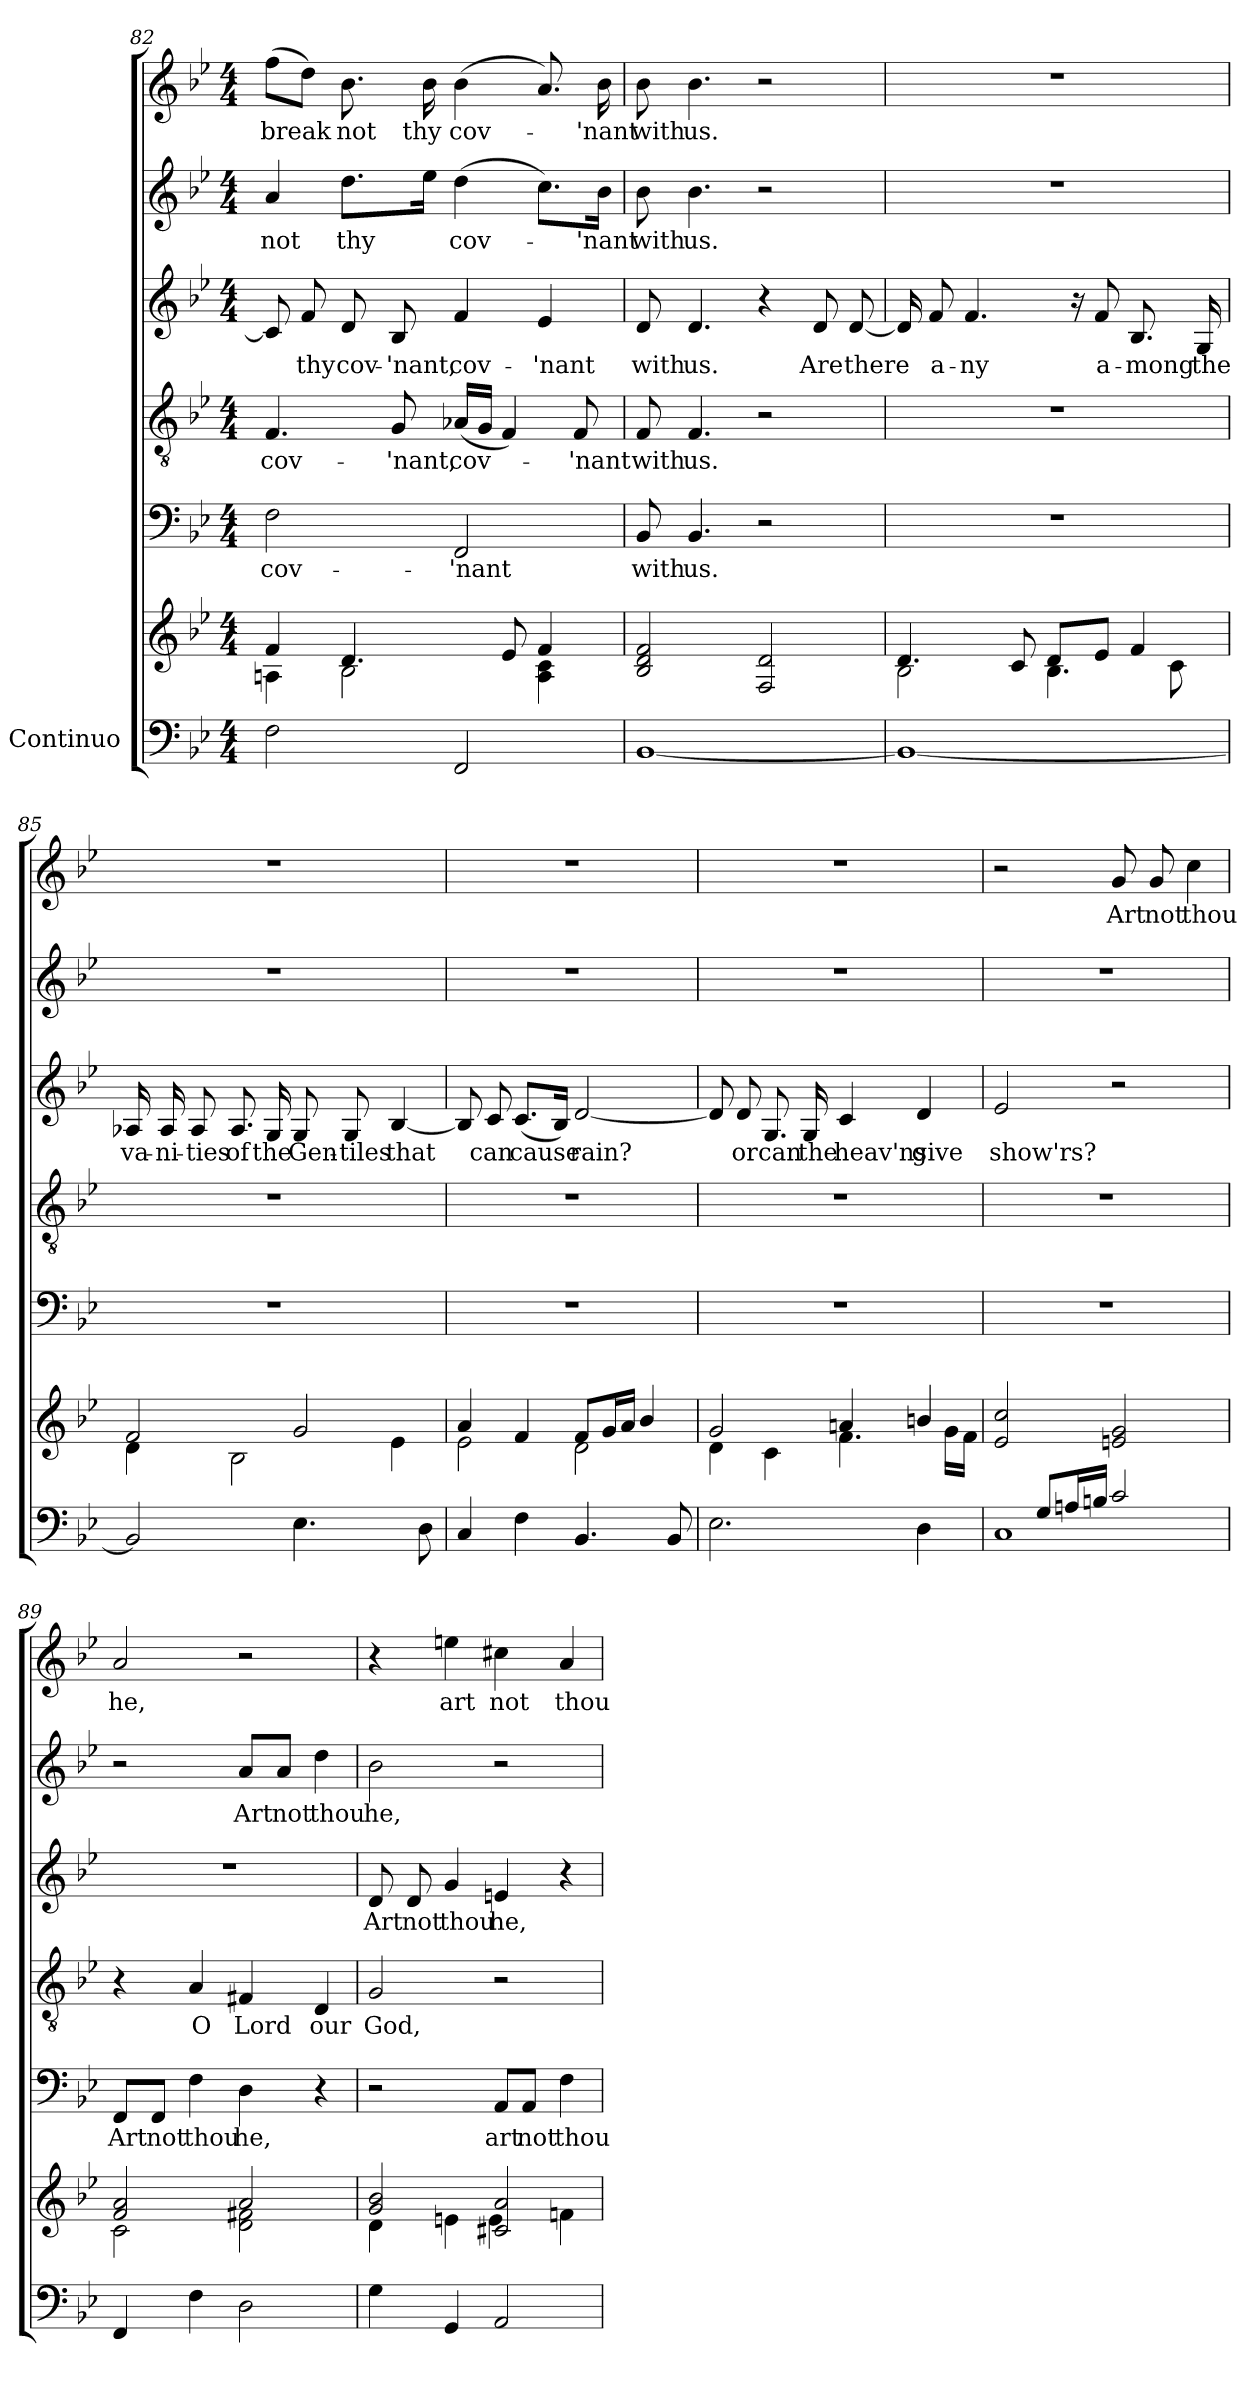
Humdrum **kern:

**kern	**kern	**kern	**text	**kern	**text	**kern	**text	**kern	**text	**kern	**text
*part6	*part6	*part5	*part5	*part4	*part4	*part3	*part3	*part2	*part2	*part1	*part1
*staff7	*staff6	*staff5	*staff5	*staff4	*staff4	*staff3	*staff3	*staff2	*staff2	*staff1	*staff1
*I"Continuo	*	*	*	*	*	*	*	*	*	*	*
*clefF4	*clefG2	*clefF4	*	*clefGv2	*	*clefG2	*	*clefG2	*	*clefG2	*
*k[b-e-]	*k[b-e-]	*k[b-e-]	*	*k[b-e-]	*	*k[b-e-]	*	*k[b-e-]	*	*k[b-e-]	*
*g:	*g:	*g:	*	*g:	*	*g:	*	*g:	*	*g:	*
*M4/4	*M4/4	*M4/4	*	*M4/4	*	*M4/4	*	*M4/4	*	*M4/4	*
=82	=82	=82	=82	=82	=82	=82	=82	=82	=82	=82	=82
*	*^	*	*	*	*	*	*	*	*	*	*
!	!	!	!	!LO:LY:b	!	!LO:LY:b	!	!	!	!LO:LY:b	!	!LO:LY:b
2F\	4f/	4An\	2F\	cov-	4.F/	cov-	8c/]	.	4a/	not	(>8ff\L	break
!	!	!	!	!	!	!	!	!LO:LY:b	!	!	!	!
.	.	.	.	.	.	.	8f/	thy	.	.	8dd\J)	.
!	!	!	!	!	!	!	!	!LO:LY:b	!	!LO:LY:b	!	!LO:LY:b
.	4.d/	2B-\	.	.	.	.	8d/	cov-	8.dd\L	thy	8.b-\	not
!	!	!	!	!	!	!LO:LY:b	!	!LO:LY:b	!	!	!	!
.	.	.	.	.	8G/	-'nant,	8B-/	-'nant,	.	.	.	.
!	!	!	!	!	!	!	!	!	!	!	!	!LO:LY:b
.	.	.	.	.	.	.	.	.	16ee-\Jk	.	16b-\	thy
!	!	!	!	!LO:LY:b	!	!LO:LY:b	!	!LO:LY:b	!	!LO:LY:b	!	!LO:LY:b
2FF/	.	.	2FF/	-'nant	(<16A-X/LL	cov-	4f/	cov-	(>4dd\	cov-	(>4b-\	cov-
.	.	.	.	.	16G/JJ	.	.	.	.	.	.	.
.	8e-/	.	.	.	4F/)	.	.	.	.	.	.	.
!	!	!	!	!	!	!	!	!LO:LY:b	!	!	!	!
.	4f/	4A\ 4c\	.	.	.	.	4e-/	-'nant	8.cc\L)	.	8.a/)	.
!	!	!	!	!	!	!LO:LY:b	!	!	!	!	!	!
.	.	.	.	.	8F/	-'nant	.	.	.	.	.	.
!	!	!	!	!	!	!	!	!	!	!LO:LY:b	!	!LO:LY:b
.	.	.	.	.	.	.	.	.	16b-\Jk	-'nant	16b-\	-'nant
*	*v	*v	*	*	*	*	*	*	*	*	*	*
=83	=83	=83	=83	=83	=83	=83	=83	=83	=83	=83	=83
!	!	!	!LO:LY:b	!	!LO:LY:b	!	!LO:LY:b	!	!LO:LY:b	!	!LO:LY:b
[<1BB-	2B-/ 2d/ 2f/	8BB-/	with	8F/	with	8d/	with	8b-\	with	8b-\	with
!	!	!	!LO:LY:b	!	!LO:LY:b	!	!LO:LY:b	!	!LO:LY:b	!	!LO:LY:b
.	.	4.BB-/	us.	4.F/	us.	4.d/	us.	4.b-\	us.	4.b-\	us.
.	2F/ 2d/	2r	.	2r	.	4r	.	2r	.	2r	.
!	!	!	!	!	!	!	!LO:LY:b	!	!	!	!
.	.	.	.	.	.	8d/	Are	.	.	.	.
!	!	!	!	!	!	!	!LO:LY:b	!	!	!	!
.	.	.	.	.	.	[<8d/	there	.	.	.	.
=84	=84	=84	=84	=84	=84	=84	=84	=84	=84	=84	=84
*	*^	*	*	*	*	*	*	*	*	*	*
1BB-_	4.d/	2B-\	1r	.	1r	.	16d/]	.	1r	.	1r	.
!	!	!	!	!	!	!	!	!LO:LY:b	!	!	!	!
.	.	.	.	.	.	.	8f/	a-	.	.	.	.
!	!	!	!	!	!	!	!	!LO:LY:b	!	!	!	!
.	.	.	.	.	.	.	4.f/	-ny	.	.	.	.
.	8c/	.	.	.	.	.	.	.	.	.	.	.
.	8d/L	4.B-\	.	.	.	.	.	.	.	.	.	.
.	.	.	.	.	.	.	16r	.	.	.	.	.
!	!	!	!	!	!	!	!	!LO:LY:b	!	!	!	!
.	8e-/J	.	.	.	.	.	8f/	a-	.	.	.	.
!	!	!	!	!	!	!	!	!LO:LY:b	!	!	!	!
.	4f/	.	.	.	.	.	8.B-/	-mong	.	.	.	.
.	.	8c\	.	.	.	.	.	.	.	.	.	.
!	!	!	!	!	!	!	!	!LO:LY:b	!	!	!	!
.	.	.	.	.	.	.	16G/	the	.	.	.	.
!!LO:LB:g=z
=85	=85	=85	=85	=85	=85	=85	=85	=85	=85	=85	=85	=85
!	!	!	!	!	!	!	!	!LO:LY:b	!	!	!	!
2BB-/]	2f/	4d\	1r	.	1r	.	16A-X/	va-	1r	.	1r	.
!	!	!	!	!	!	!	!	!LO:LY:b	!	!	!	!
.	.	.	.	.	.	.	16A-/	-ni-	.	.	.	.
!	!	!	!	!	!	!	!	!LO:LY:b	!	!	!	!
.	.	.	.	.	.	.	8A-/	-ties	.	.	.	.
!	!	!	!	!	!	!	!	!LO:LY:b	!	!	!	!
.	.	2B-\	.	.	.	.	8.A-/	of	.	.	.	.
!	!	!	!	!	!	!	!	!LO:LY:b	!	!	!	!
.	.	.	.	.	.	.	16G/	the	.	.	.	.
!	!	!	!	!	!	!	!	!LO:LY:b	!	!	!	!
4.E-\	2g/	.	.	.	.	.	8G/	Gen-	.	.	.	.
!	!	!	!	!	!	!	!	!LO:LY:b	!	!	!	!
.	.	.	.	.	.	.	8G/	-tiles	.	.	.	.
!	!	!	!	!	!	!	!	!LO:LY:b	!	!	!	!
.	.	4e-\	.	.	.	.	[<4B-/	that	.	.	.	.
8D\	.	.	.	.	.	.	.	.	.	.	.	.
=86	=86	=86	=86	=86	=86	=86	=86	=86	=86	=86	=86	=86
4C/	4a/	2e-\	1r	.	1r	.	8B-/]	.	1r	.	1r	.
!	!	!	!	!	!	!	!	!LO:LY:b	!	!	!	!
.	.	.	.	.	.	.	8c/	can	.	.	.	.
!	!	!	!	!	!	!	!	!LO:LY:b	!	!	!	!
4F\	4f/	.	.	.	.	.	(<8.c/L	cause	.	.	.	.
.	.	.	.	.	.	.	16B-/Jk)	.	.	.	.	.
!	!	!	!	!	!	!	!	!LO:LY:b	!	!	!	!
4.BB-/	8f/L	2d\	.	.	.	.	[<2d/	rain?	.	.	.	.
.	16g/L	.	.	.	.	.	.	.	.	.	.	.
.	16a/JJ	.	.	.	.	.	.	.	.	.	.	.
.	4b-/	.	.	.	.	.	.	.	.	.	.	.
8BB-/	.	.	.	.	.	.	.	.	.	.	.	.
=87	=87	=87	=87	=87	=87	=87	=87	=87	=87	=87	=87	=87
2.E-\	2g/	4d\	1r	.	1r	.	8d/]	.	1r	.	1r	.
!	!	!	!	!	!	!	!	!LO:LY:b	!	!	!	!
.	.	.	.	.	.	.	8d/	or	.	.	.	.
!	!	!	!	!	!	!	!	!LO:LY:b	!	!	!	!
.	.	4c\	.	.	.	.	8.G/	can	.	.	.	.
!	!	!	!	!	!	!	!	!LO:LY:b	!	!	!	!
.	.	.	.	.	.	.	16G/	the	.	.	.	.
!	!	!	!	!	!	!	!	!LO:LY:b	!	!	!	!
.	4an/	4.f\	.	.	.	.	4c/	heav'ns	.	.	.	.
!	!	!	!	!	!	!	!	!LO:LY:b	!	!	!	!
4D\	4bn/	.	.	.	.	.	4d/	give	.	.	.	.
.	.	16g\LL	.	.	.	.	.	.	.	.	.	.
.	.	16f\JJ	.	.	.	.	.	.	.	.	.	.
=88	=88	=88	=88	=88	=88	=88	=88	=88	=88	=88	=88	=88
*^	*	*	*	*	*	*	*	*	*	*	*	*
!	!	!	!	!	!	!	!	!	!LO:LY:b	!	!	!	!
4ryy	1C	2e-/ 2cc/	2ryy	1r	.	1r	.	2e-/	show'rs?	1r	.	2r	.
8G/L	.	.	.	.	.	.	.	.	.	.	.	.	.
16An/L	.	.	.	.	.	.	.	.	.	.	.	.	.
16Bn/JJ	.	.	.	.	.	.	.	.	.	.	.	.	.
!	!	!	!	!	!	!	!	!	!	!	!	!	!LO:LY:b
2c/	.	2en/ 2g/	2ryy	.	.	.	.	2r	.	.	.	8g/	Art
!	!	!	!	!	!	!	!	!	!	!	!	!	!LO:LY:b
.	.	.	.	.	.	.	.	.	.	.	.	8g/	not
!	!	!	!	!	!	!	!	!	!	!	!	!	!LO:LY:b
.	.	.	.	.	.	.	.	.	.	.	.	4cc\	thou
*v	*v	*	*	*	*	*	*	*	*	*	*	*	*
!!LO:PB:g=z
=89	=89	=89	=89	=89	=89	=89	=89	=89	=89	=89	=89	=89
!	!	!	!	!LO:LY:b	!	!	!	!	!	!	!	!LO:LY:b
4FF/	2f/ 2a/	2c\	8FF/L	Art	4r	.	1r	.	2r	.	2a/	he,
!	!	!	!	!LO:LY:b	!	!	!	!	!	!	!	!
.	.	.	8FF/J	not	.	.	.	.	.	.	.	.
!	!	!	!	!LO:LY:b	!	!LO:LY:b	!	!	!	!	!	!
4F\	.	.	4F\	thou	4A/	O	.	.	.	.	.	.
!	!	!	!	!LO:LY:b	!	!LO:LY:b	!	!	!	!LO:LY:b	!	!
2D\	2a/	2d\ 2f#X\	4D\	he,	4F#X/	Lord	.	.	8a/L	Art	2r	.
!	!	!	!	!	!	!	!	!	!	!LO:LY:b	!	!
.	.	.	.	.	.	.	.	.	8a/J	not	.	.
!	!	!	!	!	!	!LO:LY:b	!	!	!	!LO:LY:b	!	!
.	.	.	4r	.	4D/	our	.	.	4dd\	thou	.	.
=90	=90	=90	=90	=90	=90	=90	=90	=90	=90	=90	=90	=90
!	!	!	!	!	!	!LO:LY:b	!	!LO:LY:b	!	!LO:LY:b	!	!
4G\	2g/ 2b-/	4d\	2r	.	2G/	God,	8d/	Art	2b-\	he,	4r	.
!	!	!	!	!	!	!	!	!LO:LY:b	!	!	!	!
.	.	.	.	.	.	.	8d/	not	.	.	.	.
!	!	!	!	!	!	!	!	!LO:LY:b	!	!	!	!LO:LY:b
4GG/	.	4en\	.	.	.	.	4g/	thou	.	.	4een\	art
!	!	!	!	!LO:LY:b	!	!	!	!LO:LY:b	!	!	!	!LO:LY:b
2AA/	2c#X/ 2a/	4e\	8AA/L	art	2r	.	4en/	he,	2r	.	4cc#X\	not
!	!	!	!	!LO:LY:b	!	!	!	!	!	!	!	!
.	.	.	8AA/J	not	.	.	.	.	.	.	.	.
!	!	!	!	!LO:LY:b	!	!	!	!	!	!	!	!LO:LY:b
.	.	4fn\	4F\	thou	.	.	4r	.	.	.	4a/	thou
*	*v	*v	*	*	*	*	*	*	*	*	*	*
=	=	=	=	=	=	=	=	=	=	=	=
*-	*-	*-	*-	*-	*-	*-	*-	*-	*-	*-	*-
